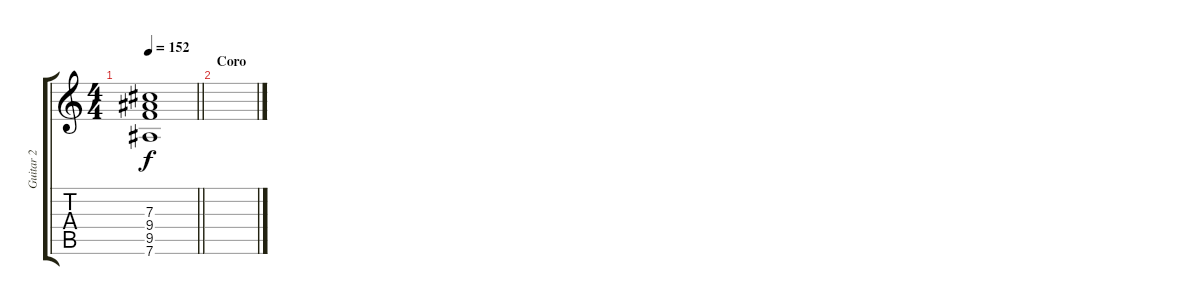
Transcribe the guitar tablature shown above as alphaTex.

\track ("Guitar 2" "Guitar 2") {instrument distortionguitar}
\staff {score tabs}
\tuning (Eb4 Bb3 Gb3 Db3 Ab2 Eb2) {hide}
\ts (4 4)
\tempo 152
\clef g2
\barLineRight lightlight
\ks c
(7.3{t} 9.4{t} 9.5{t} 7.6{t}).1{dy f} |
\section ("" "Coro")
